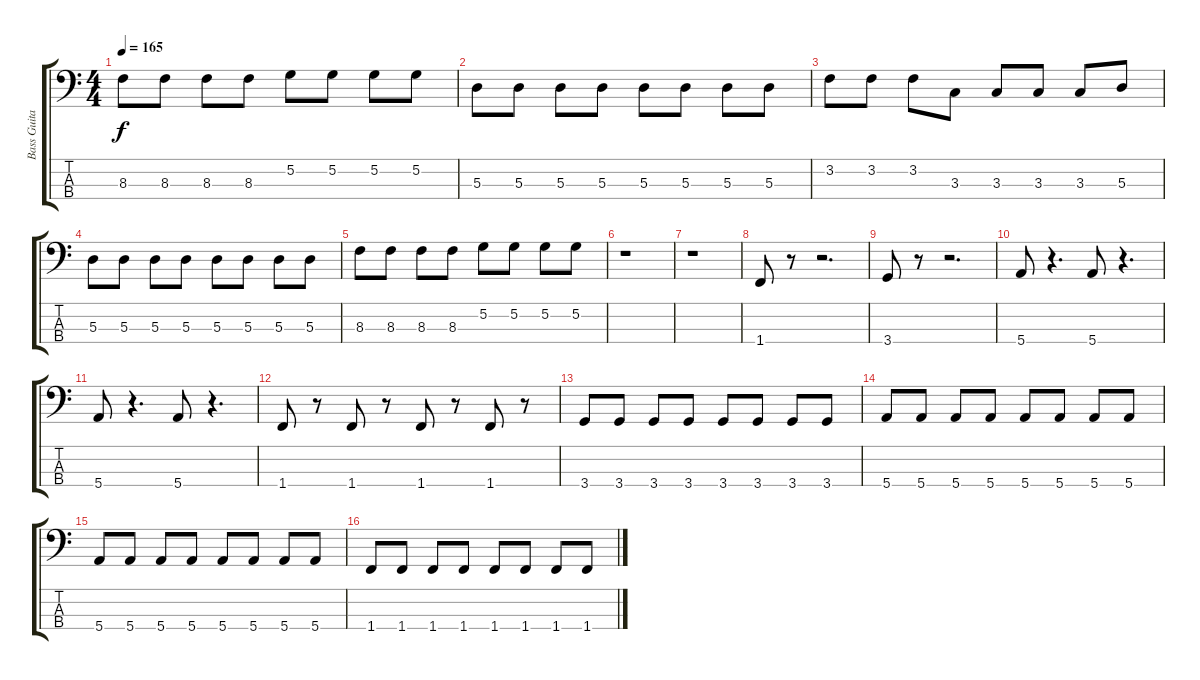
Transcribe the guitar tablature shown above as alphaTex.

\track ("Bass Guitar" "Bass Guita") {instrument electricbasspick}
\staff {score tabs}
\tuning (G2 D2 A1 E1) {hide}
\ts (4 4)
\tempo 165
\clef f4
\ks c
8.3.8{dy f} 8.3.8 8.3.8 8.3.8 5.2.8 5.2.8 5.2.8 5.2.8 |
5.3.8 5.3.8 5.3.8 5.3.8 5.3.8 5.3.8 5.3.8 5.3.8 |
3.2.8 3.2.8 3.2.8 3.3.8 3.3.8 3.3.8 3.3.8 5.3.8 |
5.3.8 5.3.8 5.3.8 5.3.8 5.3.8 5.3.8 5.3.8 5.3.8 |
8.3.8 8.3.8 8.3.8 8.3.8 5.2.8 5.2.8 5.2.8 5.2.8 |
r.1 |
r.1 |
1.4.8 r.8 r.2{d} |
3.4.8 r.8 r.2{d} |
5.4.8 r.4{d} 5.4.8 r.4{d} |
5.4.8 r.4{d} 5.4.8 r.4{d} |
1.4.8 r.8 1.4.8 r.8 1.4.8 r.8 1.4.8 r.8 |
3.4.8 3.4.8 3.4.8 3.4.8 3.4.8 3.4.8 3.4.8 3.4.8 |
5.4.8 5.4.8 5.4.8 5.4.8 5.4.8 5.4.8 5.4.8 5.4.8 |
5.4.8 5.4.8 5.4.8 5.4.8 5.4.8 5.4.8 5.4.8 5.4.8 |
1.4.8 1.4.8 1.4.8 1.4.8 1.4.8 1.4.8 1.4.8 1.4.8
